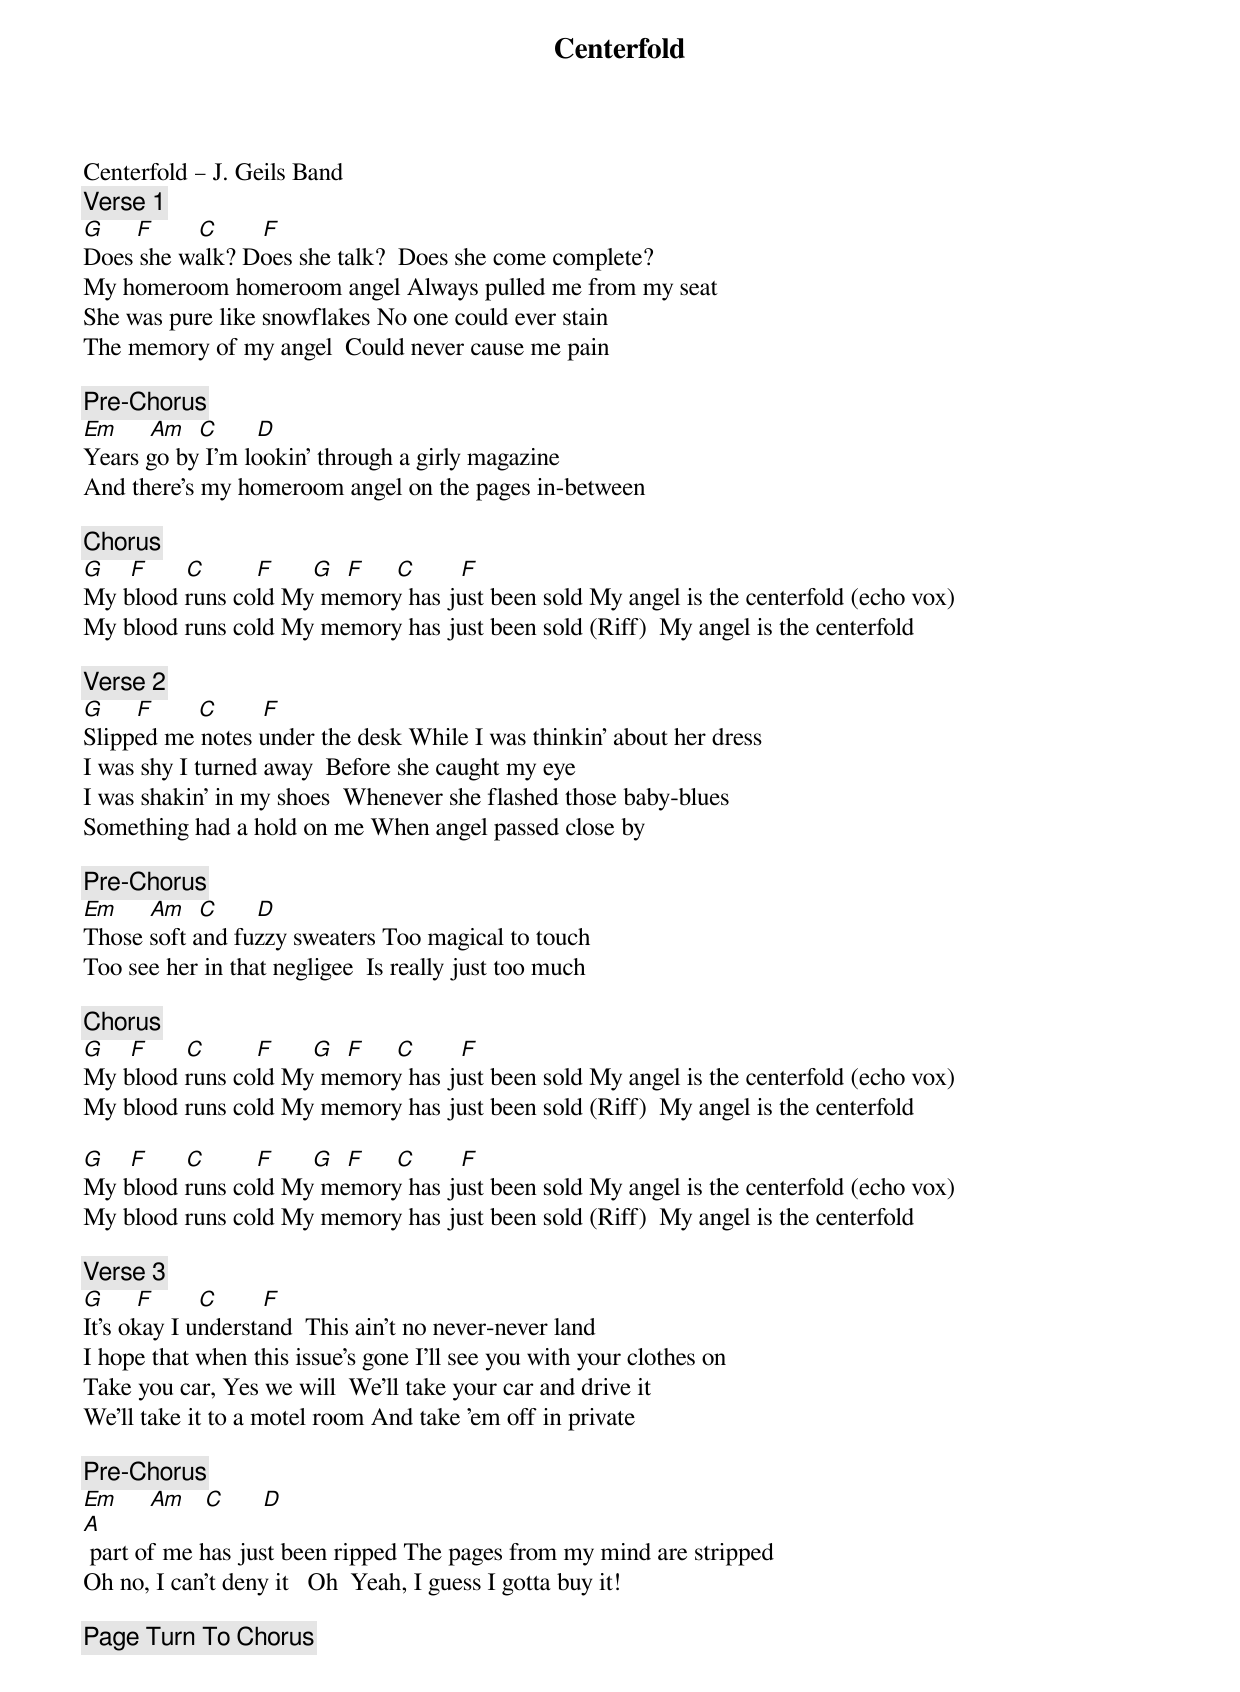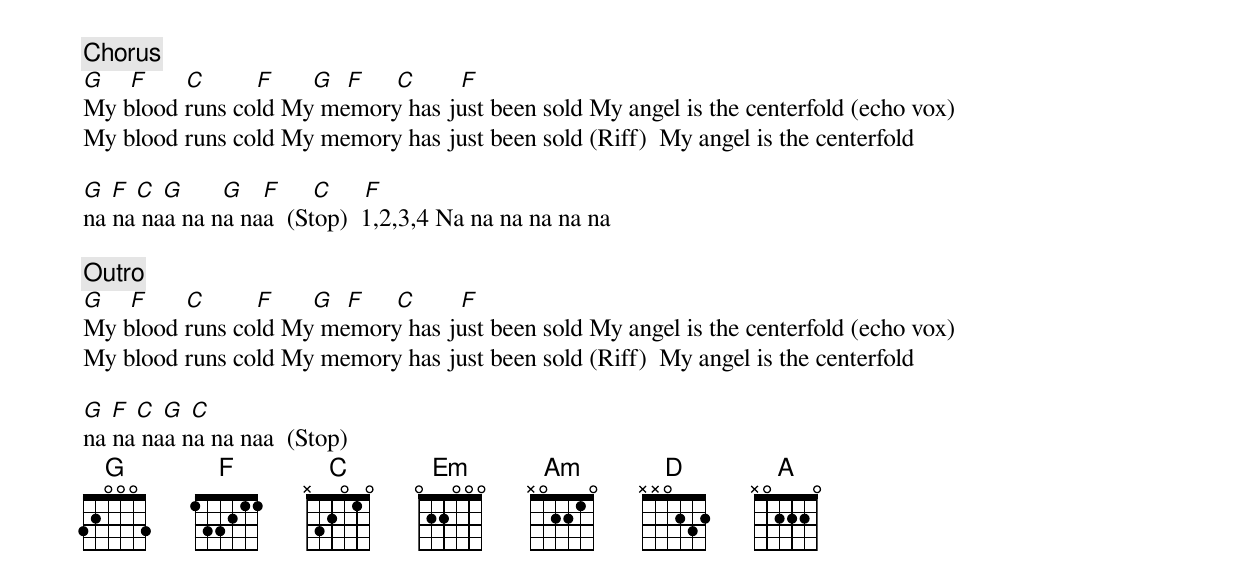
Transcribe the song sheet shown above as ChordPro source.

{title: Centerfold}
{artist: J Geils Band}
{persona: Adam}
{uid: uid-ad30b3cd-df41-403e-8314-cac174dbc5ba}
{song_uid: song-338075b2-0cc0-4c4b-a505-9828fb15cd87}


Centerfold – J. Geils Band
{comment: Verse 1}
[G]	  		[F]     		[C] 	   		[F]
Does she walk? Does she talk? 	Does she come complete?
My homeroom homeroom angel	Always pulled me from my seat
She was pure like snowflakes	No one could ever stain
The memory of my angel		Could never cause me pain

{comment: Pre-Chorus}
[Em]					[Am]		[C]     	[D]
Years go by I'm lookin' through a girly magazine
And there's my homeroom angel on the pages in-between

{comment: Chorus}
[G]	  	[F]     	[C] 	   			[F]      [G]  [F]     [C] 	   		[F]
My blood runs cold	My memory has just been sold	My angel is the centerfold	(echo vox)
My blood runs cold	My memory has just been sold	(Riff) 	My angel is the centerfold

{comment: Verse 2}
[G]	  		[F]     		[C] 	   		[F]
Slipped me notes under the desk	While I was thinkin' about her dress
I was shy I turned away		Before she caught my eye
I was shakin' in my shoes		Whenever she flashed those baby-blues
Something had a hold on me	When angel passed close by

{comment: Pre-Chorus}
[Em]					[Am]		[C]     	[D]
Those soft and fuzzy sweaters	Too magical to touch
Too see her in that negligee		Is really just too much

{comment: Chorus}
[G]	  	[F]     	[C] 	   			[F]      [G]  [F]     [C] 	   		[F]
My blood runs cold	My memory has just been sold	My angel is the centerfold	(echo vox)
My blood runs cold	My memory has just been sold	(Riff) 	My angel is the centerfold

[G]	  	[F]     	[C] 	   			[F]      [G]  [F]     [C] 	   		[F]
My blood runs cold	My memory has just been sold	My angel is the centerfold	(echo vox)
My blood runs cold	My memory has just been sold	(Riff) 	My angel is the centerfold

{comment: Verse 3}
[G]	  		[F]     		[C] 	   		[F]
It's okay I understand		This ain't no never-never land
I hope that when this issue's gone	I'll see you with your clothes on
Take you car, Yes we will		We'll take your car and drive it
We'll take it to a motel room	And take 'em off in private

{comment: Pre-Chorus}
[Em]				 [Am]			[C]     	[D]
[A] part of me has just been ripped	The pages from my mind are stripped
Oh no, I can't deny it			Oh  Yeah, I guess I gotta buy it!

{comment: Page Turn To Chorus}
{comment: Chorus}
[G]	  	[F]     	[C] 	   			[F]      [G]  [F]     [C] 	   		[F]
My blood runs cold	My memory has just been sold	My angel is the centerfold	(echo vox)
My blood runs cold	My memory has just been sold	(Riff) 	My angel is the centerfold

[G]	[F]	[C]	[G]			   [G]	  [F]     [C] 	   [F]
na na naa na na naa 	(Stop)		1,2,3,4 Na na na na na na

{comment: Outro}
[G]	  	[F]     	[C] 	   			[F]      [G]  [F]     [C] 	   		[F]
My blood runs cold	My memory has just been sold	My angel is the centerfold	(echo vox)
My blood runs cold	My memory has just been sold	(Riff) 	My angel is the centerfold

[G]	[F]	[C]	[G]	[C]
na na naa na na naa 	(Stop)
